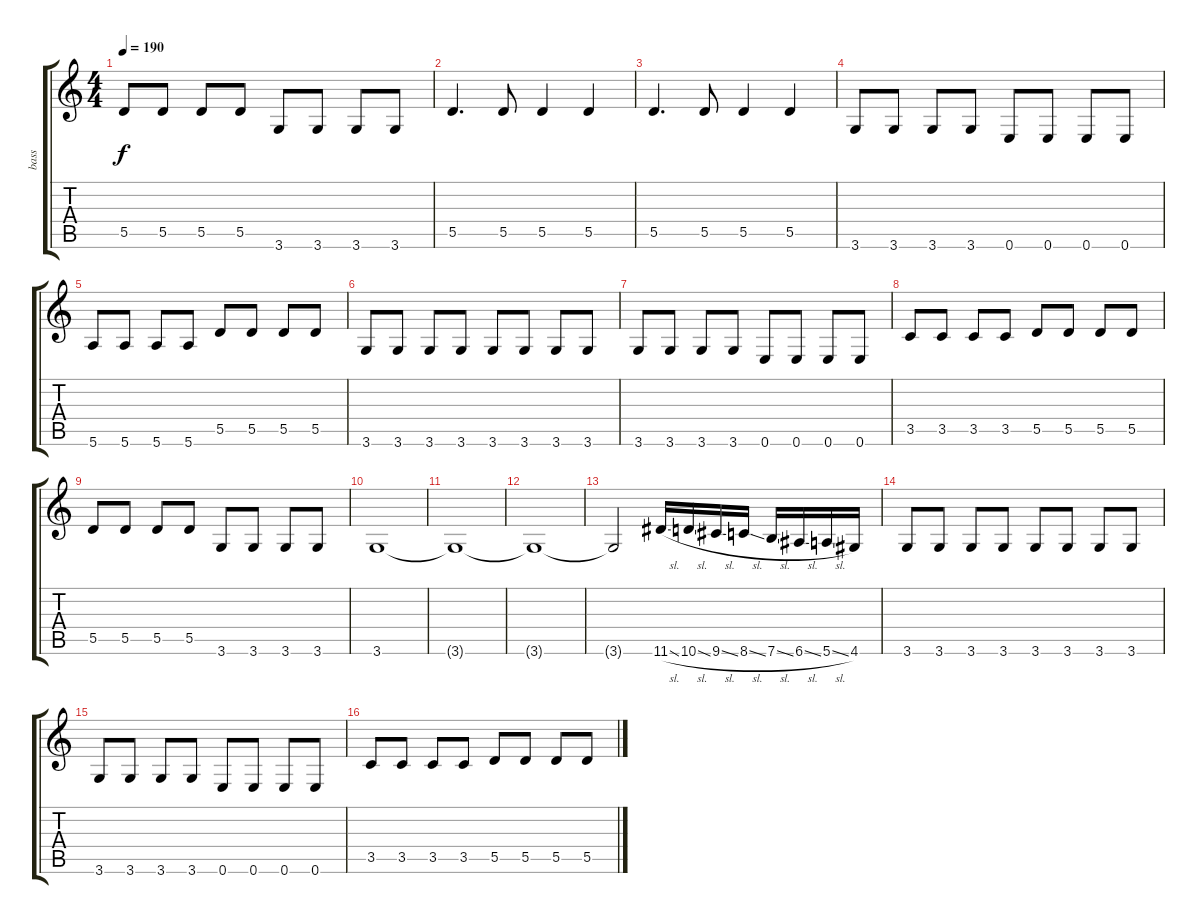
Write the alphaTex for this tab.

\track ("bass" "bass") {instrument electricbassfinger}
\staff {score tabs}
\tuning (E4 B3 G3 D3 A2 E2) {hide}
\ts (4 4)
\tempo 190
\clef g2
\ks c
5.5.8{dy f} 5.5.8 5.5.8 5.5.8 3.6.8 3.6.8 3.6.8 3.6.8 |
5.5.4{d} 5.5.8 5.5.4 5.5.4 |
5.5.4{d} 5.5.8 5.5.4 5.5.4 |
3.6.8 3.6.8 3.6.8 3.6.8 0.6.8 0.6.8 0.6.8 0.6.8 |
5.6.8 5.6.8 5.6.8 5.6.8 5.5.8 5.5.8 5.5.8 5.5.8 |
3.6.8 3.6.8 3.6.8 3.6.8 3.6.8 3.6.8 3.6.8 3.6.8 |
3.6.8 3.6.8 3.6.8 3.6.8 0.6.8 0.6.8 0.6.8 0.6.8 |
3.5.8 3.5.8 3.5.8 3.5.8 5.5.8 5.5.8 5.5.8 5.5.8 |
5.5.8 5.5.8 5.5.8 5.5.8 3.6.8 3.6.8 3.6.8 3.6.8 |
3.6.1 |
3.6{t}.1 |
3.6{t}.1 |
3.6{t}.2 11.6{sl}.16 10.6{sl}.16 9.6{sl}.16 8.6{sl}.16 7.6{sl}.16 6.6{sl}.16 5.6{sl}.16 4.6.16 |
3.6.8 3.6.8 3.6.8 3.6.8 3.6.8 3.6.8 3.6.8 3.6.8 |
3.6.8 3.6.8 3.6.8 3.6.8 0.6.8 0.6.8 0.6.8 0.6.8 |
3.5.8 3.5.8 3.5.8 3.5.8 5.5.8 5.5.8 5.5.8 5.5.8
